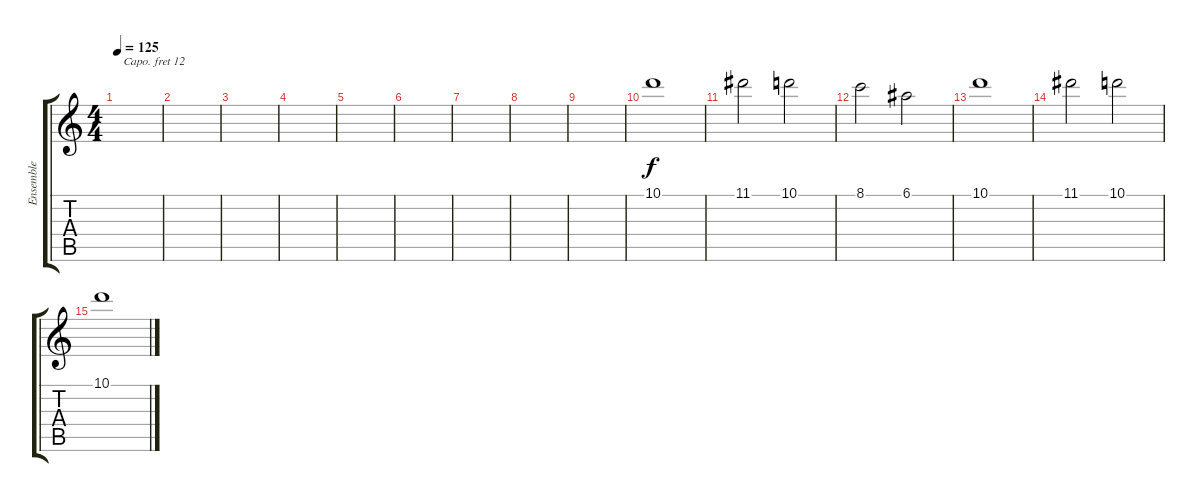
\track ("Ensemble" "Ensemble") {instrument stringensemble1}
\staff {score tabs}
\capo 12
\tuning (E4 B3 G3 D3 A2 E2) {hide}
\ts (4 4)
\tempo 125
\clef g2
\ks c
|
|
|
|
|
|
|
|
|
10.1.1 |
11.1.2 10.1.2 |
8.1.2 6.1.2 |
10.1.1 |
11.1.2 10.1.2 |
10.1.1
